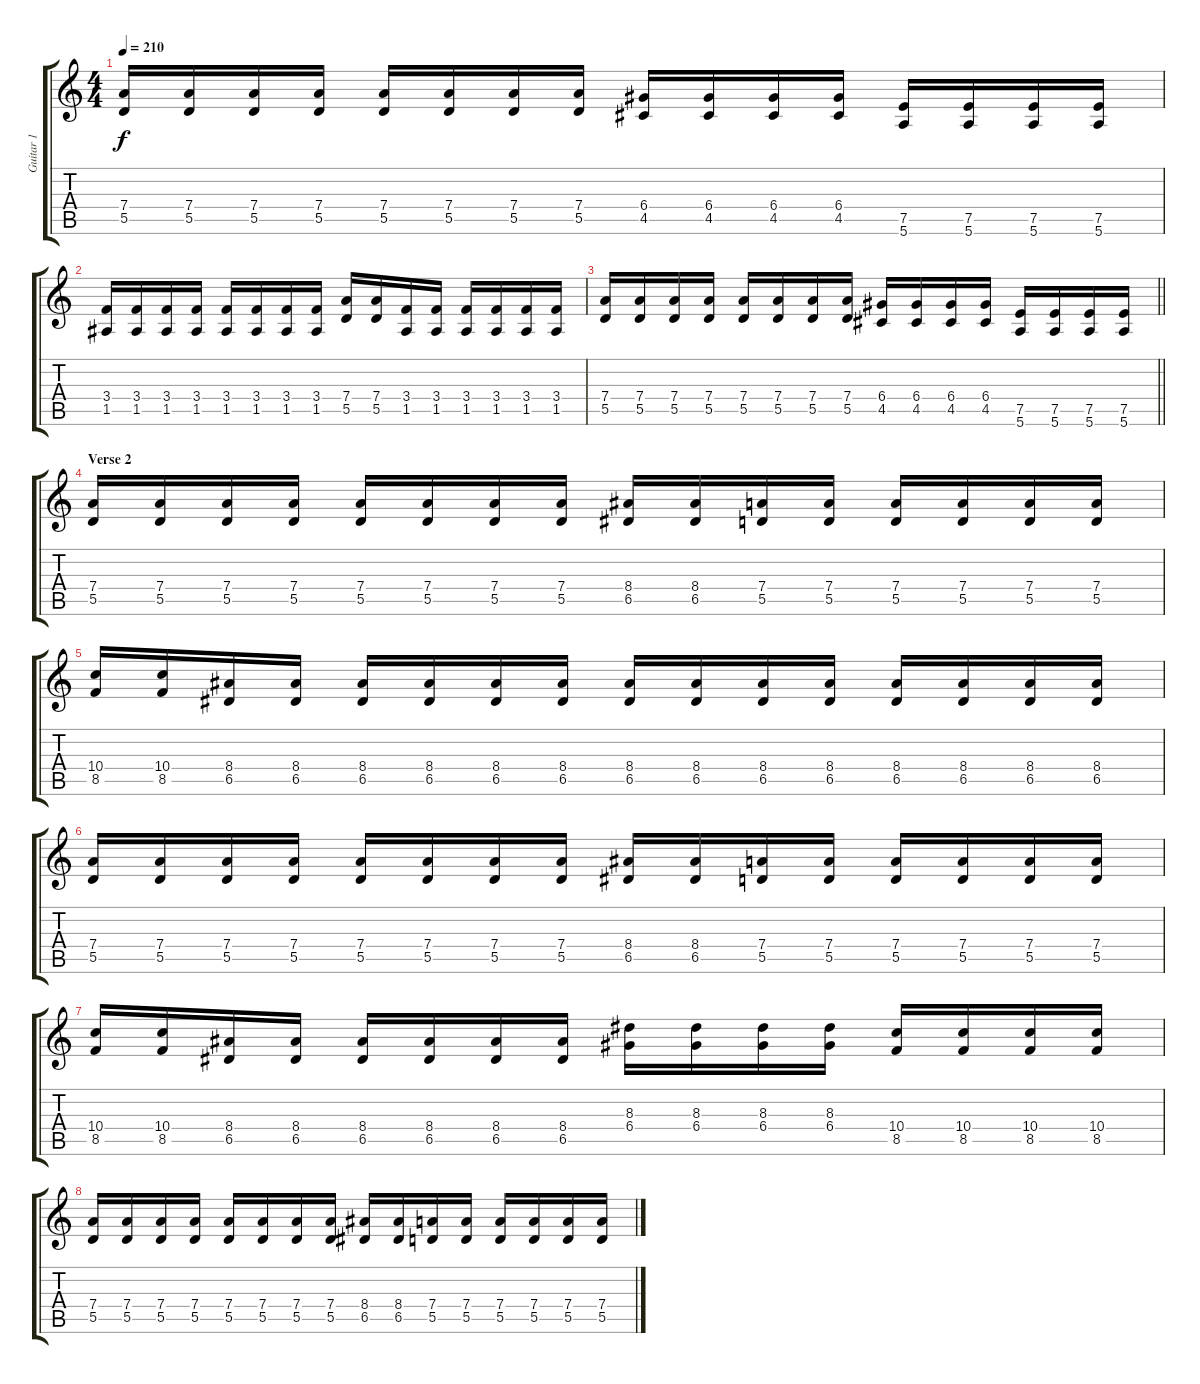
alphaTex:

\track ("Guitar 1" "Guitar 1") {instrument distortionguitar}
\staff {score tabs}
\tuning (E4 B3 G3 D3 A2 E2) {hide}
\ts (4 4)
\tempo 210
\clef g2
\ks c
(7.4 5.5).16{dy f} (7.4 5.5).16 (7.4 5.5).16 (7.4 5.5).16 (7.4 5.5).16 (7.4 5.5).16 (7.4 5.5).16 (7.4 5.5).16 (6.4 4.5).16 (6.4 4.5).16 (6.4 4.5).16 (6.4 4.5).16 (7.5 5.6).16 (7.5 5.6).16 (7.5 5.6).16 (7.5 5.6).16 |
(3.4 1.5).16 (3.4 1.5).16 (3.4 1.5).16 (3.4 1.5).16 (3.4 1.5).16 (3.4 1.5).16 (3.4 1.5).16 (3.4 1.5).16 (7.4 5.5).16 (7.4 5.5).16 (3.4 1.5).16 (3.4 1.5).16 (3.4 1.5).16 (3.4 1.5).16 (3.4 1.5).16 (3.4 1.5).16 |
\barLineRight lightlight
(7.4 5.5).16 (7.4 5.5).16 (7.4 5.5).16 (7.4 5.5).16 (7.4 5.5).16 (7.4 5.5).16 (7.4 5.5).16 (7.4 5.5).16 (6.4 4.5).16 (6.4 4.5).16 (6.4 4.5).16 (6.4 4.5).16 (7.5 5.6).16 (7.5 5.6).16 (7.5 5.6).16 (7.5 5.6).16 |
\section ("" "Verse 2")
(7.4 5.5).16 (7.4 5.5).16 (7.4 5.5).16 (7.4 5.5).16 (7.4 5.5).16 (7.4 5.5).16 (7.4 5.5).16 (7.4 5.5).16 (8.4 6.5).16 (8.4 6.5).16 (7.4 5.5).16 (7.4 5.5).16 (7.4 5.5).16 (7.4 5.5).16 (7.4 5.5).16 (7.4 5.5).16 |
(10.4 8.5).16 (10.4 8.5).16 (8.4 6.5).16 (8.4 6.5).16 (8.4 6.5).16 (8.4 6.5).16 (8.4 6.5).16 (8.4 6.5).16 (8.4 6.5).16 (8.4 6.5).16 (8.4 6.5).16 (8.4 6.5).16 (8.4 6.5).16 (8.4 6.5).16 (8.4 6.5).16 (8.4 6.5).16 |
(7.4 5.5).16 (7.4 5.5).16 (7.4 5.5).16 (7.4 5.5).16 (7.4 5.5).16 (7.4 5.5).16 (7.4 5.5).16 (7.4 5.5).16 (8.4 6.5).16 (8.4 6.5).16 (7.4 5.5).16 (7.4 5.5).16 (7.4 5.5).16 (7.4 5.5).16 (7.4 5.5).16 (7.4 5.5).16 |
(10.4 8.5).16 (10.4 8.5).16 (8.4 6.5).16 (8.4 6.5).16 (8.4 6.5).16 (8.4 6.5).16 (8.4 6.5).16 (8.4 6.5).16 (8.3 6.4).16 (8.3 6.4).16 (8.3 6.4).16 (8.3 6.4).16 (10.4 8.5).16 (10.4 8.5).16 (10.4 8.5).16 (10.4 8.5).16 |
(7.4 5.5).16 (7.4 5.5).16 (7.4 5.5).16 (7.4 5.5).16 (7.4 5.5).16 (7.4 5.5).16 (7.4 5.5).16 (7.4 5.5).16 (8.4 6.5).16 (8.4 6.5).16 (7.4 5.5).16 (7.4 5.5).16 (7.4 5.5).16 (7.4 5.5).16 (7.4 5.5).16 (7.4 5.5).16
